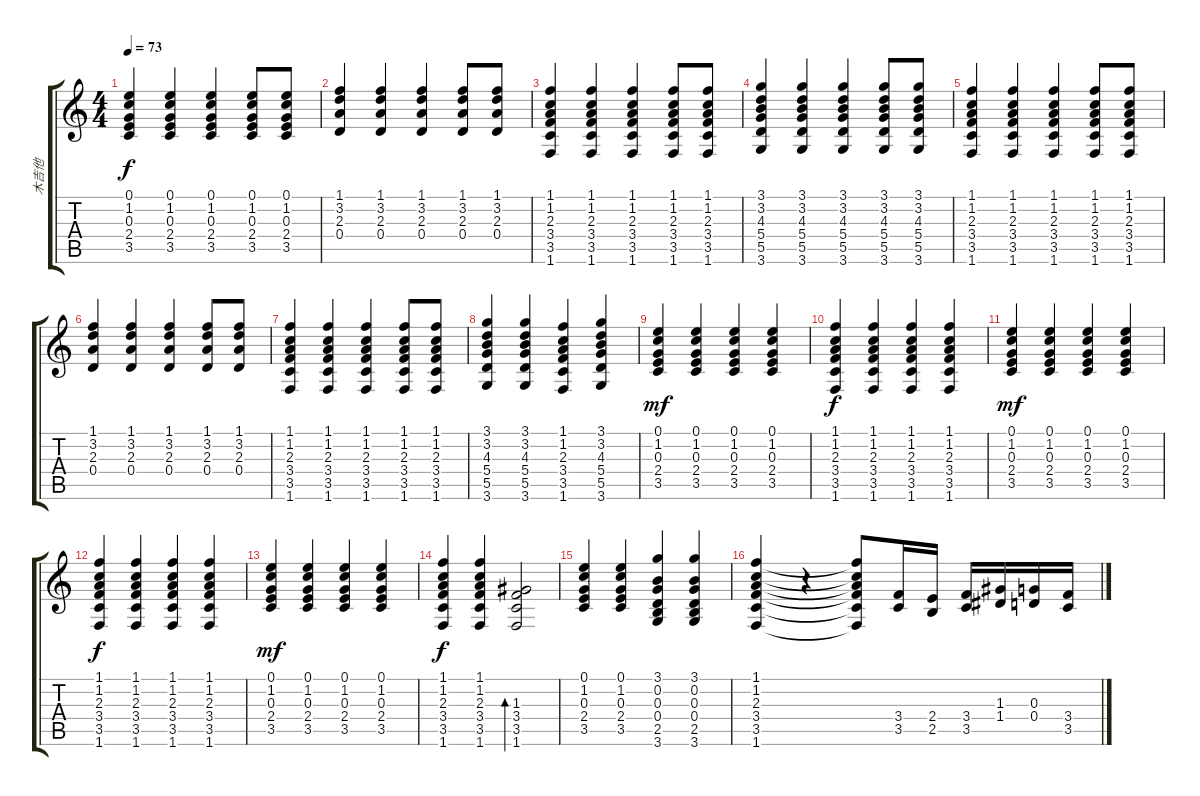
\track ("木吉他" "木吉他") {instrument acousticguitarsteel}
\staff {score tabs}
\tuning (E4 B3 G3 D3 A2 E2) {hide}
\ts (4 4)
\tempo 73
\clef g2
\ks c
(0.1 1.2 0.3 2.4 3.5).4{dy f volume 10} (0.1 1.2 0.3 2.4 3.5).4 (0.1 1.2 0.3 2.4 3.5).4 (0.1 1.2 0.3 2.4 3.5).8 (0.1 1.2 0.3 2.4 3.5).8 |
(1.1 3.2 2.3 0.4).4 (1.1 3.2 2.3 0.4).4 (1.1 3.2 2.3 0.4).4 (1.1 3.2 2.3 0.4).8 (1.1 3.2 2.3 0.4).8 |
(1.1 1.2 2.3 3.4 3.5 1.6).4 (1.1 1.2 2.3 3.4 3.5 1.6).4 (1.1 1.2 2.3 3.4 3.5 1.6).4 (1.1 1.2 2.3 3.4 3.5 1.6).8 (1.1 1.2 2.3 3.4 3.5 1.6).8 |
(3.1 3.2 4.3 5.4 5.5 3.6).4 (3.1 3.2 4.3 5.4 5.5 3.6).4 (3.1 3.2 4.3 5.4 5.5 3.6).4 (3.1 3.2 4.3 5.4 5.5 3.6).8 (3.1 3.2 4.3 5.4 5.5 3.6).8 |
(1.1 1.2 2.3 3.4 3.5 1.6).4 (1.1 1.2 2.3 3.4 3.5 1.6).4 (1.1 1.2 2.3 3.4 3.5 1.6).4 (1.1 1.2 2.3 3.4 3.5 1.6).8 (1.1 1.2 2.3 3.4 3.5 1.6).8 |
(1.1 3.2 2.3 0.4).4 (1.1 3.2 2.3 0.4).4 (1.1 3.2 2.3 0.4).4 (1.1 3.2 2.3 0.4).8 (1.1 3.2 2.3 0.4).8 |
(1.1 1.2 2.3 3.4 3.5 1.6).4 (1.1 1.2 2.3 3.4 3.5 1.6).4 (1.1 1.2 2.3 3.4 3.5 1.6).4 (1.1 1.2 2.3 3.4 3.5 1.6).8 (1.1 1.2 2.3 3.4 3.5 1.6).8 |
(3.1 3.2 4.3 5.4 5.5 3.6).4 (3.1 3.2 4.3 5.4 5.5 3.6).4 (1.1 1.2 2.3 3.4 3.5 1.6).4 (3.1 3.2 4.3 5.4 5.5 3.6).4 |
(0.1 1.2 0.3 2.4 3.5).4{dy mf} (0.1 1.2 0.3 2.4 3.5).4 (0.1 1.2 0.3 2.4 3.5).4 (0.1 1.2 0.3 2.4 3.5).4 |
(1.1 1.2 2.3 3.4 3.5 1.6).4{dy f} (1.1 1.2 2.3 3.4 3.5 1.6).4 (1.1 1.2 2.3 3.4 3.5 1.6).4 (1.1 1.2 2.3 3.4 3.5 1.6).4 |
(0.1 1.2 0.3 2.4 3.5).4{dy mf} (0.1 1.2 0.3 2.4 3.5).4 (0.1 1.2 0.3 2.4 3.5).4 (0.1 1.2 0.3 2.4 3.5).4 |
(1.1 1.2 2.3 3.4 3.5 1.6).4{dy f} (1.1 1.2 2.3 3.4 3.5 1.6).4 (1.1 1.2 2.3 3.4 3.5 1.6).4 (1.1 1.2 2.3 3.4 3.5 1.6).4 |
(0.1 1.2 0.3 2.4 3.5).4{dy mf} (0.1 1.2 0.3 2.4 3.5).4 (0.1 1.2 0.3 2.4 3.5).4 (0.1 1.2 0.3 2.4 3.5).4 |
(1.1 1.2 2.3 3.4 3.5 1.6).4{dy f} (1.1 1.2 2.3 3.4 3.5 1.6).4 (1.3 3.4 3.5 1.6).2{bd 120} |
(0.1 1.2 0.3 2.4 3.5).4 (0.1 1.2 0.3 2.4 3.5).4 (3.1 0.2 0.3 0.4 2.5 3.6).4 (3.1 0.2 0.3 0.4 2.5 3.6).4 |
(1.1 1.2 2.3 3.4 3.5 1.6).4 r.4 (1.1{t} 1.2{t} 2.3{t} 3.4{t} 3.5{t} 1.6{t}).8 (3.4 3.5).16{volume 16 instrument overdrivenguitar} (2.4 2.5).16 (3.4 3.5).16 (1.3 1.4).16 (0.3 0.4).16 (3.4 3.5).16
